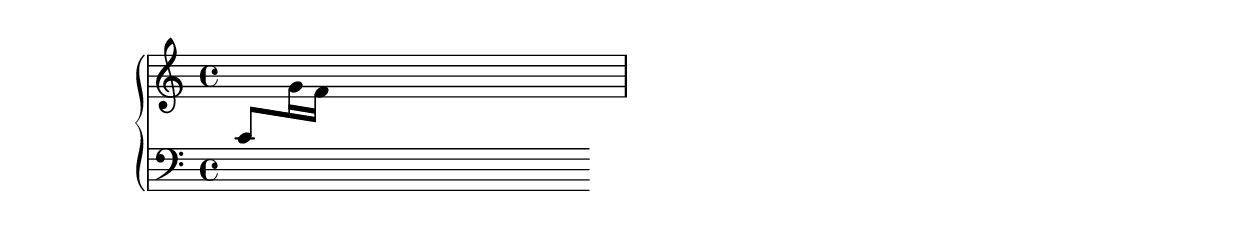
\version "1.5.68"
\score{
	\context PianoStaff <
	\context Staff=one \notes\relative c'{
		s1
	}
	\context Staff=two \notes\relative c'{
		\clef bass
% no knee
		\stemUp [c8 \translator Staff=one \stemDown g'16 f]
		s8
		s2
	}
	>
	\paper{
 		linewidth=-1.
	}
}


